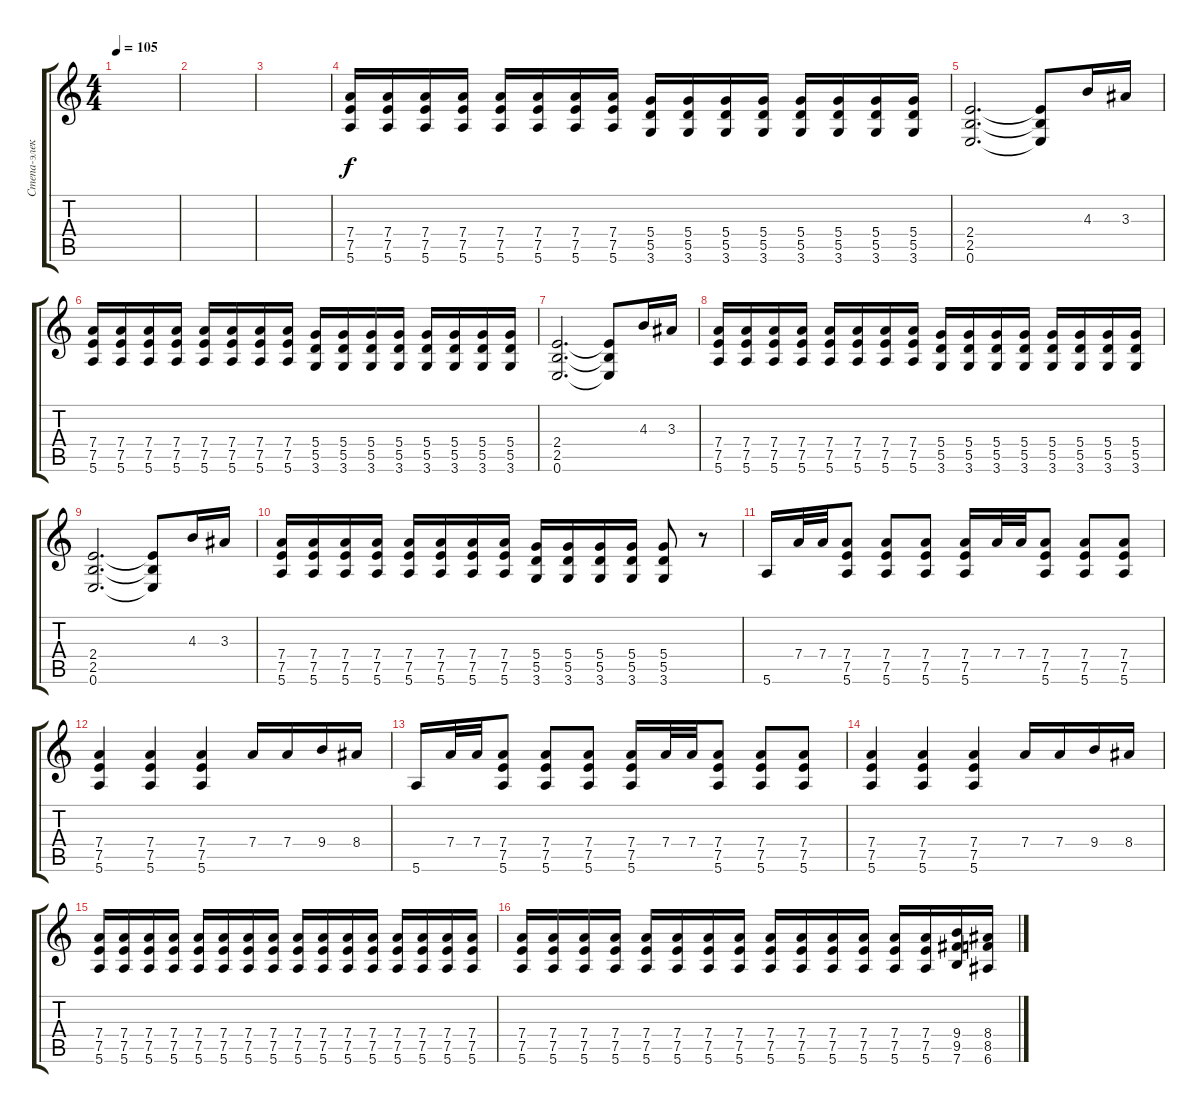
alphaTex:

\track ("Степа-электруха" "Степа-элек") {instrument distortionguitar}
\staff {score tabs}
\tuning (E4 B3 G3 D3 A2 E2) {hide}
\ts (4 4)
\tempo 105
\clef g2
\ks c
|
|
|
(7.4 7.5 5.6).16 (7.4 7.5 5.6).16 (7.4 7.5 5.6).16 (7.4 7.5 5.6).16 (7.4 7.5 5.6).16 (7.4 7.5 5.6).16 (7.4 7.5 5.6).16 (7.4 7.5 5.6).16 (5.4 5.5 3.6).16 (5.4 5.5 3.6).16 (5.4 5.5 3.6).16 (5.4 5.5 3.6).16 (5.4 5.5 3.6).16 (5.4 5.5 3.6).16 (5.4 5.5 3.6).16 (5.4 5.5 3.6).16 |
(2.4 2.5 0.6).2{d} (2.4{t} 2.5{t} 0.6{t}).8 4.3.16 3.3.16 |
(7.4 7.5 5.6).16 (7.4 7.5 5.6).16 (7.4 7.5 5.6).16 (7.4 7.5 5.6).16 (7.4 7.5 5.6).16 (7.4 7.5 5.6).16 (7.4 7.5 5.6).16 (7.4 7.5 5.6).16 (5.4 5.5 3.6).16 (5.4 5.5 3.6).16 (5.4 5.5 3.6).16 (5.4 5.5 3.6).16 (5.4 5.5 3.6).16 (5.4 5.5 3.6).16 (5.4 5.5 3.6).16 (5.4 5.5 3.6).16 |
(2.4 2.5 0.6).2{d} (2.4{t} 2.5{t} 0.6{t}).8 4.3.16 3.3.16 |
(7.4 7.5 5.6).16 (7.4 7.5 5.6).16 (7.4 7.5 5.6).16 (7.4 7.5 5.6).16 (7.4 7.5 5.6).16 (7.4 7.5 5.6).16 (7.4 7.5 5.6).16 (7.4 7.5 5.6).16 (5.4 5.5 3.6).16 (5.4 5.5 3.6).16 (5.4 5.5 3.6).16 (5.4 5.5 3.6).16 (5.4 5.5 3.6).16 (5.4 5.5 3.6).16 (5.4 5.5 3.6).16 (5.4 5.5 3.6).16 |
(2.4 2.5 0.6).2{d} (2.4{t} 2.5{t} 0.6{t}).8 4.3.16 3.3.16 |
(7.4 7.5 5.6).16 (7.4 7.5 5.6).16 (7.4 7.5 5.6).16 (7.4 7.5 5.6).16 (7.4 7.5 5.6).16 (7.4 7.5 5.6).16 (7.4 7.5 5.6).16 (7.4 7.5 5.6).16 (5.4 5.5 3.6).16 (5.4 5.5 3.6).16 (5.4 5.5 3.6).16 (5.4 5.5 3.6).16 (5.4 5.5 3.6).8 r.8 |
5.6.16 7.4.32 7.4.32 (7.4 7.5 5.6).8 (7.4 7.5 5.6).8 (7.4 7.5 5.6).8 (7.4 7.5 5.6).16 7.4.32 7.4.32 (7.4 7.5 5.6).8 (7.4 7.5 5.6).8 (7.4 7.5 5.6).8 |
(7.4 7.5 5.6).4 (7.4 7.5 5.6).4 (7.4 7.5 5.6).4 7.4.16 7.4.16 9.4.16 8.4.16 |
5.6.16 7.4.32 7.4.32 (7.4 7.5 5.6).8 (7.4 7.5 5.6).8 (7.4 7.5 5.6).8 (7.4 7.5 5.6).16 7.4.32 7.4.32 (7.4 7.5 5.6).8 (7.4 7.5 5.6).8 (7.4 7.5 5.6).8 |
(7.4 7.5 5.6).4 (7.4 7.5 5.6).4 (7.4 7.5 5.6).4 7.4.16 7.4.16 9.4.16 8.4.16 |
(7.4 7.5 5.6).16 (7.4 7.5 5.6).16 (7.4 7.5 5.6).16 (7.4 7.5 5.6).16 (7.4 7.5 5.6).16 (7.4 7.5 5.6).16 (7.4 7.5 5.6).16 (7.4 7.5 5.6).16 (7.4 7.5 5.6).16 (7.4 7.5 5.6).16 (7.4 7.5 5.6).16 (7.4 7.5 5.6).16 (7.4 7.5 5.6).16 (7.4 7.5 5.6).16 (7.4 7.5 5.6).16 (7.4 7.5 5.6).16 |
(7.4 7.5 5.6).16 (7.4 7.5 5.6).16 (7.4 7.5 5.6).16 (7.4 7.5 5.6).16 (7.4 7.5 5.6).16 (7.4 7.5 5.6).16 (7.4 7.5 5.6).16 (7.4 7.5 5.6).16 (7.4 7.5 5.6).16 (7.4 7.5 5.6).16 (7.4 7.5 5.6).16 (7.4 7.5 5.6).16 (7.4 7.5 5.6).16 (7.4 7.5 5.6).16 (9.4 9.5 7.6).16 (8.4 8.5 6.6).16
